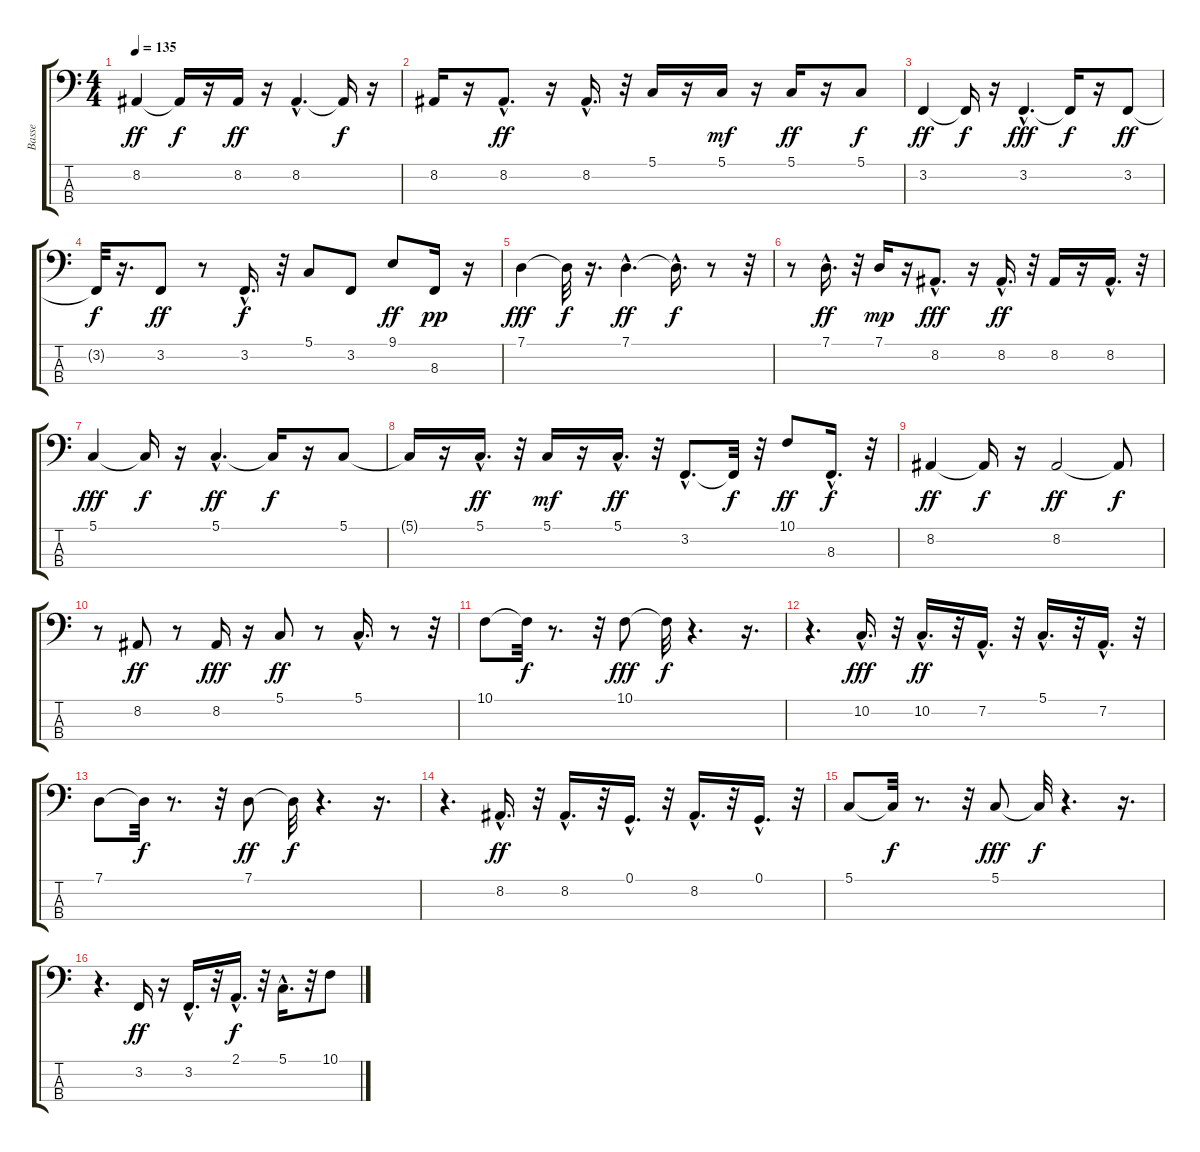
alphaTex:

\track ("Basse" "Basse") {instrument electricbassfinger}
\staff {score tabs}
\tuning (G1 D1 A0 E0) {hide}
\ts (4 4)
\tempo 135
\clef f4
\ks c
8.2.4{dy ff} 8.2{t}.16{dy f} r.16 8.2.16{dy ff} r.16 8.2{hac}.4{d} 8.2{t}.16{dy f} r.16 |
8.2.16 r.16 8.2{hac}.8{d dy ff} r.16 8.2{hac}.16{d} r.32 5.1.16 r.16 5.1.16{dy mf} r.16 5.1.16{dy ff} r.16 5.1.8{dy f} |
3.2.4{dy ff} 3.2{t}.16{dy f} r.16 3.2{hac}.4{d dy fff} 3.2{t}.16{dy f} r.16 3.2.8{dy ff} |
3.2{t}.32{dy f} r.16{d} 3.2.8{dy ff} r.8 3.2{hac}.16{d dy f} r.32 5.1.8 3.2.8 9.1.8{dy ff} 8.3.16{dy pp} r.16 |
7.1.4{dy fff} 7.1{t}.32{dy f} r.16{d} 7.1{hac}.4{d dy ff} 7.1{hac t}.16{d dy f} r.8 r.32 |
r.8 7.1{hac}.16{d dy ff} r.32 7.1.16{dy mp} r.16 8.2{hac}.8{d dy fff} r.16 8.2{hac}.16{d dy ff} r.32 8.2.16 r.16 8.2{hac}.16{d} r.32 |
5.1.4{dy fff} 5.1{t}.16{dy f} r.16 5.1{hac}.4{d dy ff} 5.1{t}.16{dy f} r.16 5.1.8 |
5.1{t}.16 r.16 5.1{hac}.16{d dy ff} r.32 5.1.16{dy mf} r.16 5.1{hac}.16{d dy ff} r.32 3.2{hac}.8{d} 3.2{t}.32{dy f} r.32 10.1.8{dy ff} 8.3{hac}.16{d dy f} r.32 |
8.2.4{dy ff} 8.2{t}.16{dy f} r.16 8.2.2{dy ff} 8.2{t}.8{dy f} |
r.8 8.2.8{dy ff} r.8 8.2.16{dy fff} r.16 5.1.8{dy ff} r.8 5.1{hac}.16{d} r.8 r.32 |
10.1.8 10.1{t}.32{dy f} r.8{d} r.32 10.1.8{dy fff} 10.1{t}.32{dy f} r.4{d} r.16{d} |
r.4{d} 10.2{hac}.16{d dy fff} r.32 10.2{hac}.16{d dy ff} r.32 7.2{hac}.16{d} r.32 5.1{hac}.16{d} r.32 7.2{hac}.16{d} r.32 |
7.1.8 7.1{t}.32{dy f} r.8{d} r.32 7.1.8{dy ff} 7.1{t}.32{dy f} r.4{d} r.16{d} |
r.4{d} 8.2{hac}.16{d dy ff} r.32 8.2{hac}.16{d} r.32 0.1{hac}.16{d} r.32 8.2{hac}.16{d} r.32 0.1{hac}.16{d} r.32 |
5.1.8 5.1{t}.32{dy f} r.8{d} r.32 5.1.8{dy fff} 5.1{t}.32{dy f} r.4{d} r.16{d} |
r.4{d} 3.2.16{dy ff} r.16 3.2{hac}.16{d} r.32 2.1{hac}.16{d dy f} r.32 5.1{hac}.16{d} r.32 10.1.8
